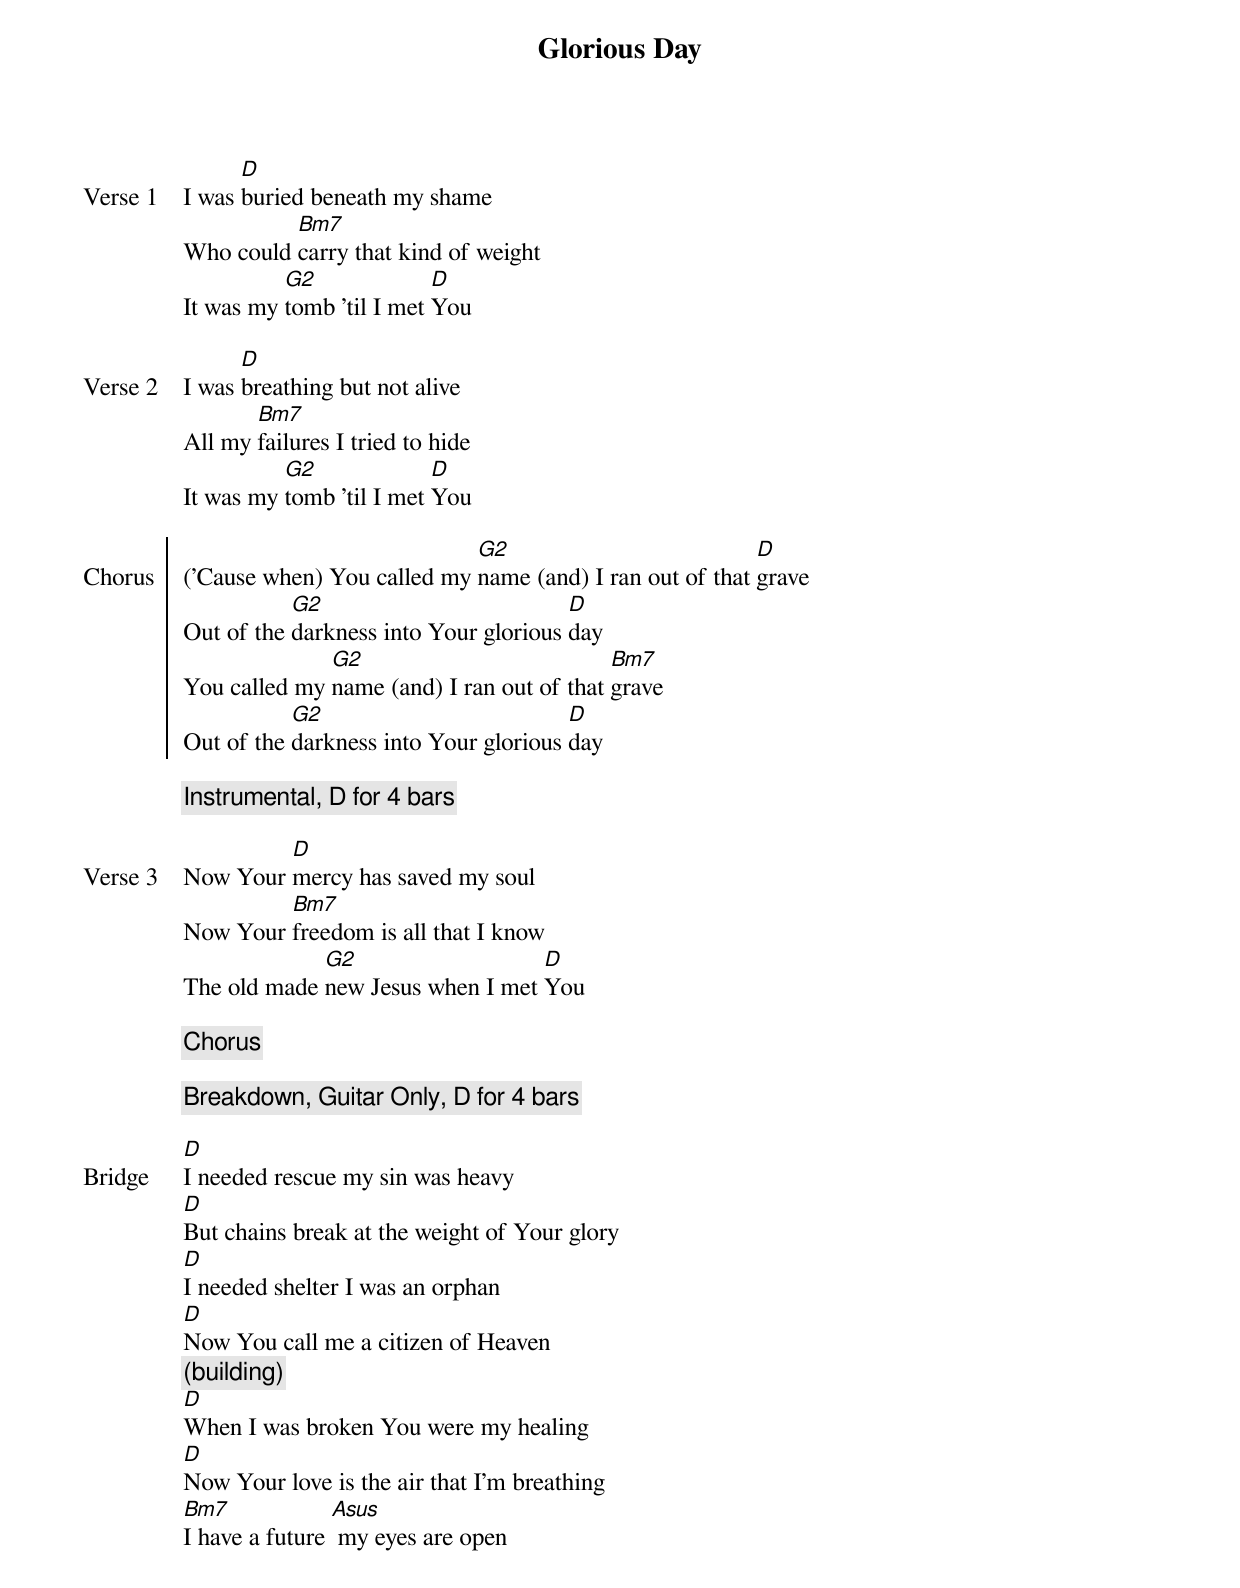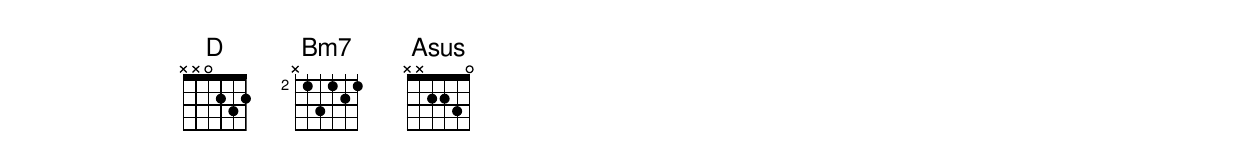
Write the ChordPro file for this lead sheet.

{title: Glorious Day}
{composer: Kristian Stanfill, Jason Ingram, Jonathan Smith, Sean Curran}
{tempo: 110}
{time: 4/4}
{transpose: }
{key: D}

{start_of_verse: Verse 1}
I was [D]buried beneath my shame
Who could [Bm7]carry that kind of weight
It was my [G2]tomb 'til I met [D]You
{end_of_verse: Verse 1}

{start_of_verse: Verse 2}
I was [D]breathing but not alive
All my [Bm7]failures I tried to hide
It was my [G2]tomb 'til I met [D]You
{end_of_verse: Verse 2}

{soc: Chorus}
('Cause when) You called my [G2]name (and) I ran out of that [D]grave
Out of the [G2]darkness into Your glorious [D]day
You called my [G2]name (and) I ran out of that [Bm7]grave
Out of the [G2]darkness into Your glorious [D]day
{eoc: Chorus}

{c: Instrumental, D for 4 bars}

{start_of_verse: Verse 3}
Now Your [D]mercy has saved my soul
Now Your [Bm7]freedom is all that I know
The old made [G2]new Jesus when I met [D]You
{end_of_verse: Verse 3}

{c: Chorus}

{c: Breakdown, Guitar Only, D for 4 bars}

{start_of_verse: Bridge}
[D]I needed rescue my sin was heavy
[D]But chains break at the weight of Your glory
[D]I needed shelter I was an orphan
[D]Now You call me a citizen of Heaven
{c: (building)}
[D]When I was broken You were my healing
[D]Now Your love is the air that I'm breathing
[Bm7]I have a future [Asus] my eyes are open
{end_of_verse: Bridge}
